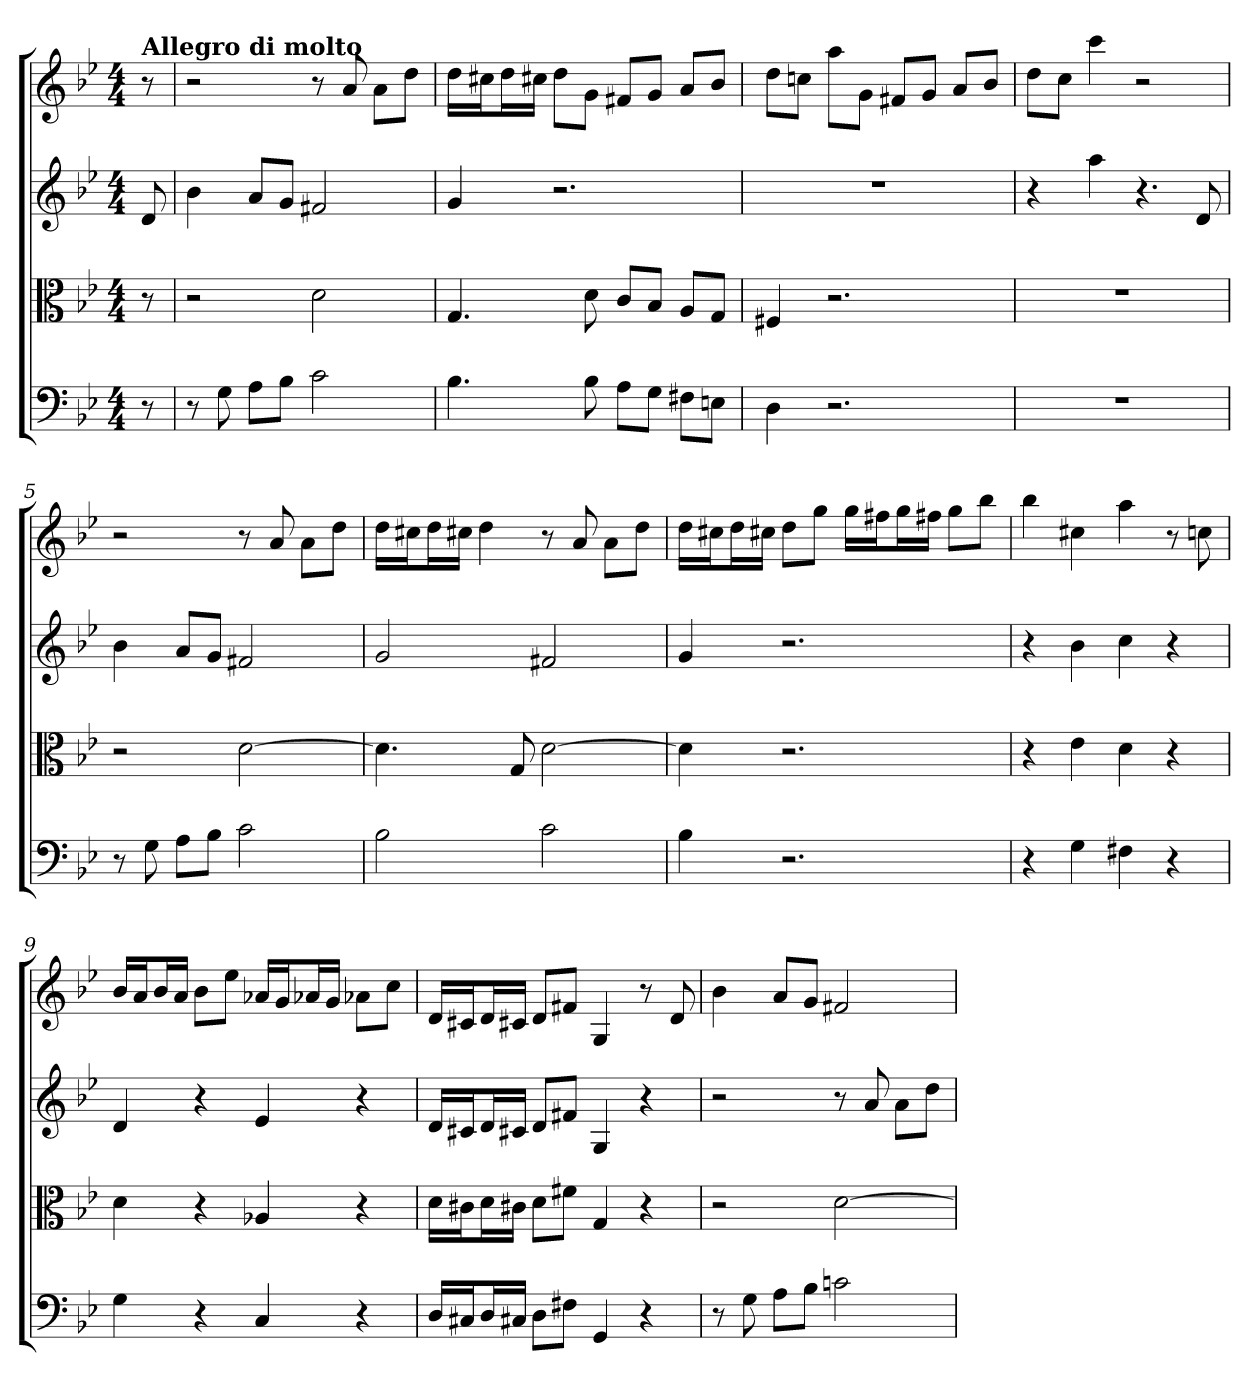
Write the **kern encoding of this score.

**kern	**kern	**kern	**kern
*part4	*part3	*part2	*part1
*staff4	*staff3	*staff2	*staff1
*clefF4	*clefC3	*	*
*k[b-e-]	*k[b-e-]	*k[b-e-]	*k[b-e-]
*g:	*g:	*g:	*g:
*M4/4	*M4/4	*M4/4	*M4/4
=	=	=	=
!	!	!	!LO:TX:B:t=Allegro di molto
8r	8r	8d	8r
=1	=1	=1	=1
8r	2r	4b-	2r
8G	.	.	.
8A\L	.	8aL	.
8B-\J	.	8gJ	.
2c	2d	2f#X	8r
.	.	.	8a
.	.	.	8aL
.	.	.	8ddJ
=2	=2	=2	=2
4.B-	4.G	4g	16ddLL
.	.	.	16cc#XJ
.	.	.	16ddL
.	.	.	16cc#XJJ
.	.	2.r	8ddL
8B-	8d	.	8gJ
8A\L	8c/L	.	8f#XL
8G\J	8B-/J	.	8gJ
8F#X\L	8A/L	.	8aL
8En\J	8G/J	.	8b-J
=3	=3	=3	=3
4D	4F#X	1r	8ddL
.	.	.	8ccnJ
2.r	2.r	.	8aaL
.	.	.	8gJ
.	.	.	8f#XL
.	.	.	8gJ
.	.	.	8aL
.	.	.	8b-J
=4	=4	=4	=4
1r	1r	4r	8ddL
.	.	.	8ccJ
.	.	4aa	4ccc
.	.	4.r	2r
.	.	8d	.
=5	=5	=5	=5
8r	2r	4b-	2r
8G	.	.	.
8A\L	.	8aL	.
8B-\J	.	8gJ	.
2c	[2d	2f#X	8r
.	.	.	8a
.	.	.	8aL
.	.	.	8ddJ
=6	=6	=6	=6
2B-	4.d]	2g	16ddLL
.	.	.	16cc#XJ
.	.	.	16ddL
.	.	.	16cc#XJJ
.	.	.	4dd
.	8G	.	.
2c	[2d	2f#X	8r
.	.	.	8a
.	.	.	8aL
.	.	.	8ddJ
=7	=7	=7	=7
4B-	4d]	4g	16ddLL
.	.	.	16cc#XJ
.	.	.	16ddL
.	.	.	16cc#XJJ
2.r	2.r	2.r	8ddL
.	.	.	8ggJ
.	.	.	16ggLL
.	.	.	16ff#XJ
.	.	.	16ggL
.	.	.	16ff#XJJ
.	.	.	8ggL
.	.	.	8bb-J
=8	=8	=8	=8
4r	4r	4r	4bb-
4G	4e-	4b-	4cc#X
4F#X	4d	4cc	4aa
4r	4r	4r	8r
.	.	.	8ccn
=9	=9	=9	=9
4G	4d	4d	16b-LL
.	.	.	16aJ
.	.	.	16b-L
.	.	.	16aJJ
4r	4r	4r	8b-L
.	.	.	8ee-J
4C	4A-X	4e-	16a-XLL
.	.	.	16gJ
.	.	.	16a-XL
.	.	.	16gJJ
4r	4r	4r	8a-XL
.	.	.	8ccJ
=10	=10	=10	=10
16D/LL	16d\LL	16dLL	16dLL
16C#X/J	16c#X\J	16c#XJ	16c#XJ
16D/L	16d\L	16dL	16dL
16C#X/JJ	16c#X\JJ	16c#XJJ	16c#XJJ
8D\L	8d\L	8dL	8dL
8F#X\J	8f#X\J	8f#XJ	8f#XJ
4GG	4G	4G	4G
4r	4r	4r	8r
.	.	.	8d
=11	=11	=11	=11
8r	2r	2r	4b-
8G	.	.	.
8A\L	.	.	8aL
8B-\J	.	.	8gJ
2cn	[2d	8r	2f#X
.	.	8a	.
.	.	8aL	.
.	.	8ddJ	.
=	=	=	=
*-	*-	*-	*-
